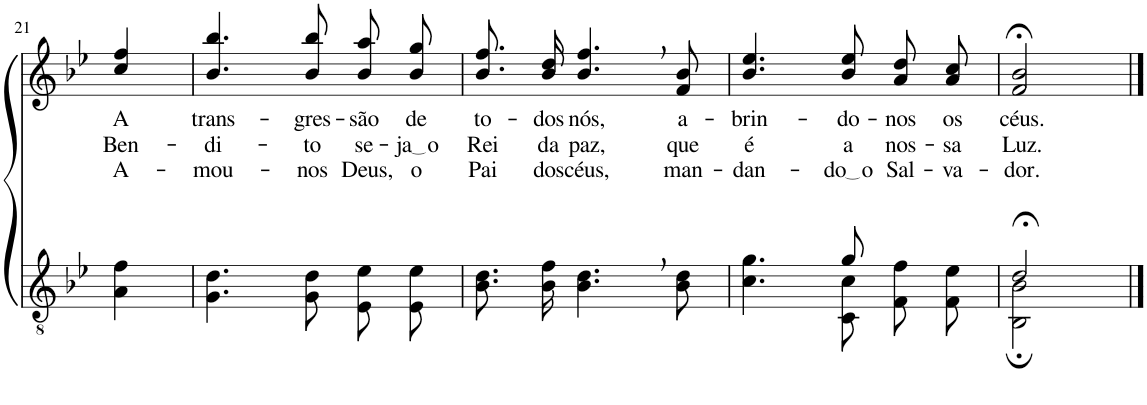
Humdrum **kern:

**kern	**kern	**text	**text	**text
*part2	*part1	*part1	*part1	*part1
*staff2	*staff1	*staff1	*staff1	*staff1
*I"Parte III e IV	*I"Parte I e II	*	*	*
!!LO:PB:g=z
*clefGv2	*clefG2	*	*	*
*Trd4c7	*Trd4c7	*	*	*
*k[b-e-]	*k[b-e-]	*	*	*
*M3/4	*M3/4	*	*	*
=21	=21	=21	=21	=21
!	!	!LO:LY:b	!LO:LY:b	!LO:LY:b
4A\ 4f\	4cc/ 4ff/	A	Ben-	A-
=22	=22	=22	=22	=22
!	!	!LO:LY:b	!LO:LY:b	!LO:LY:b
4.G\ 4.d\	4.b-/ 4.bb-/	trans-	-di-	-mou-
!	!	!LO:LY:b	!LO:LY:b	!LO:LY:b
8G\ 8d\	8b-/ 8bb-/	-gres-	-to	-nos
!	!	!LO:LY:b	!LO:LY:b	!LO:LY:b
8E-/ 8e-/L	8b-\ 8aa\L	-são	se-	Deus,
!	!	!LO:LY:b	!LO:LY:b	!LO:LY:b
8E-/ 8e-/J	8b-\ 8gg\J	de	ja o	o
=23	=23	=23	=23	=23
!	!	!LO:LY:b	!LO:LY:b	!LO:LY:b
8.B-\ 8.d\L	8.b-\ 8.ff\L	to-	Rei	Pai
!	!	!LO:LY:b	!LO:LY:b	!LO:LY:b
16B-\ 16f\Jk	16b-\ 16dd\Jk	-dos	da	dos
!	!	!LO:LY:b	!LO:LY:b	!LO:LY:b
4.B-\, 4.d\,	4.b-/, 4.ff/,	nós,	paz,	céus,
!	!	!LO:LY:b	!LO:LY:b	!LO:LY:b
8B-\ 8d\	8f/ 8b-/	a-	que	man-
=24	=24	=24	=24	=24
*^	*	*	*	*
!	!	!	!LO:LY:b	!LO:LY:b	!LO:LY:b
4.ryy	4.c\ 4.g\	4.b-/ 4.ee-/	-brin-	é	-dan-
!	!	!	!LO:LY:b	!LO:LY:b	!LO:LY:b
8g/	8C\ 8c\	8b-/ 8ee-/	-do-	a	do o
!	!	!	!LO:LY:b	!LO:LY:b	!LO:LY:b
4ryy	8F\ 8f\L	8a\ 8dd\L	-nos	nos-	Sal-
!	!	!	!LO:LY:b	!LO:LY:b	!LO:LY:b
.	8F\ 8e-\J	8a\ 8cc\J	os	-sa	-va-
=25	=25	=25	=25	=25	=25
!	!	!	!LO:LY:b	!LO:LY:b	!LO:LY:b
2d;</	2BB-\; 2B-\;	2f/;< 2b-/;<	céus.	Luz.	-dor.
*v	*v	*	*	*	*
==	==	==	==	==
*-	*-	*-	*-	*-
